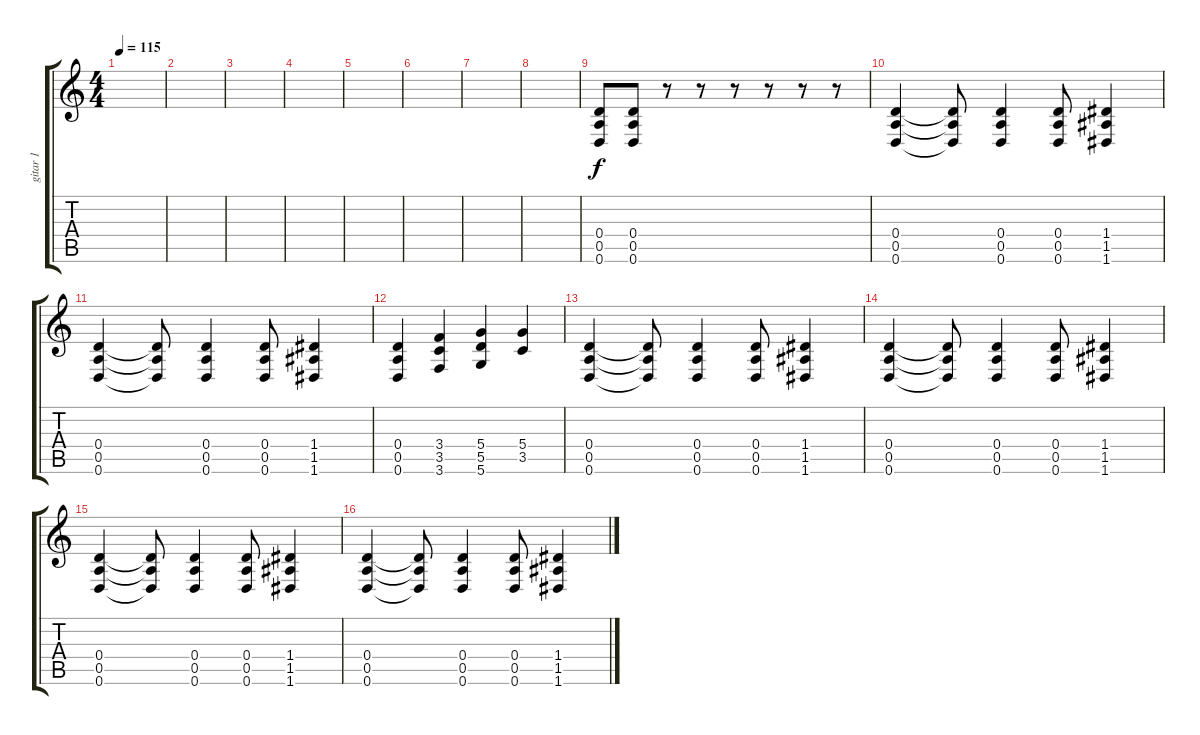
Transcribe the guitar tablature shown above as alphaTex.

\track ("gitar 1" "gitar 1") {instrument distortionguitar}
\staff {score tabs}
\tuning (E4 B3 G3 D3 A2 D2) {hide}
\ts (4 4)
\tempo 115
\clef g2
\ks c
|
|
|
|
|
|
|
|
(0.4 0.5 0.6).8 (0.4 0.5 0.6).8 r.8 r.8 r.8 r.8 r.8 r.8 |
(0.4 0.5 0.6).4 (0.4{t} 0.5{t} 0.6{t}).8 (0.4 0.5 0.6).4 (0.4 0.5 0.6).8 (1.4 1.5 1.6).4 |
(0.4 0.5 0.6).4 (0.4{t} 0.5{t} 0.6{t}).8 (0.4 0.5 0.6).4 (0.4 0.5 0.6).8 (1.4 1.5 1.6).4 |
(0.4 0.5 0.6).4 (3.4 3.5 3.6).4 (5.4 5.5 5.6).4 (5.4 3.5).4 |
(0.4 0.5 0.6).4 (0.4{t} 0.5{t} 0.6{t}).8 (0.4 0.5 0.6).4 (0.4 0.5 0.6).8 (1.4 1.5 1.6).4 |
(0.4 0.5 0.6).4 (0.4{t} 0.5{t} 0.6{t}).8 (0.4 0.5 0.6).4 (0.4 0.5 0.6).8 (1.4 1.5 1.6).4 |
(0.4 0.5 0.6).4 (0.4{t} 0.5{t} 0.6{t}).8 (0.4 0.5 0.6).4 (0.4 0.5 0.6).8 (1.4 1.5 1.6).4 |
(0.4 0.5 0.6).4 (0.4{t} 0.5{t} 0.6{t}).8 (0.4 0.5 0.6).4 (0.4 0.5 0.6).8 (1.4 1.5 1.6).4
